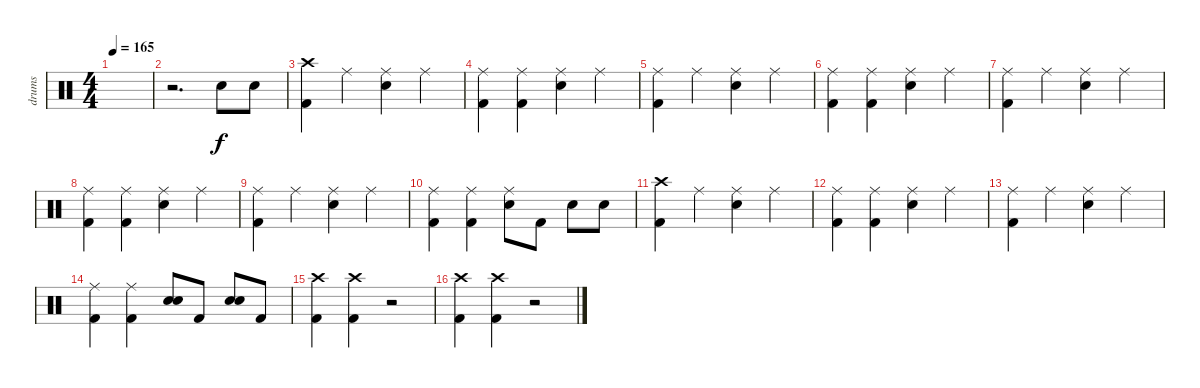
\track ("drums" "drums") {instrument percussion}
\staff {score}
\articulation defaults
\ts (4 4)
\tempo 165
\clef neutral
\ks c
|
r.2{d} "Snare (hit) 2".8 "Snare (hit) 2".8 |
("Crash high (hit)" "Kick (hit) 2").4 "Ride (middle)".4 ("Ride (middle)" "Snare (hit) 2").4 "Ride (middle)".4 |
("Ride (middle)" "Kick (hit) 2").4 ("Ride (middle)" "Kick (hit) 2").4 ("Ride (middle)" "Snare (hit) 2").4 "Ride (middle)".4 |
("Ride (middle)" "Kick (hit) 2").4 "Ride (middle)".4 ("Ride (middle)" "Snare (hit) 2").4 "Ride (middle)".4 |
("Ride (middle)" "Kick (hit) 2").4 ("Ride (middle)" "Kick (hit) 2").4 ("Ride (middle)" "Snare (hit) 2").4 "Ride (middle)".4 |
("Ride (middle)" "Kick (hit) 2").4 "Ride (middle)".4 ("Ride (middle)" "Snare (hit) 2").4 "Ride (middle)".4 |
("Ride (middle)" "Kick (hit) 2").4 ("Ride (middle)" "Kick (hit) 2").4 ("Ride (middle)" "Snare (hit) 2").4 "Ride (middle)".4 |
("Ride (middle)" "Kick (hit) 2").4 "Ride (middle)".4 ("Ride (middle)" "Snare (hit) 2").4 "Ride (middle)".4 |
("Ride (middle)" "Kick (hit) 2").4 ("Ride (middle)" "Kick (hit) 2").4 ("Ride (middle)" "Snare (hit) 2").8 "Kick (hit) 2".8 "Snare (hit) 2".8 "Snare (hit) 2".8 |
("Crash high (hit)" "Kick (hit) 2").4 "Ride (middle)".4 ("Ride (middle)" "Snare (hit) 2").4 "Ride (middle)".4 |
("Ride (middle)" "Kick (hit) 2").4 ("Ride (middle)" "Kick (hit) 2").4 ("Ride (middle)" "Snare (hit) 2").4 "Ride (middle)".4 |
("Ride (middle)" "Kick (hit) 2").4 "Ride (middle)".4 ("Ride (middle)" "Snare (hit) 2").4 "Ride (middle)".4 |
("Ride (middle)" "Kick (hit) 2").4 ("Ride (middle)" "Kick (hit) 2").4 ("Snare (hit) 2" "Snare (hit) 2").8 "Kick (hit) 2".8 ("Snare (hit) 2" "Snare (hit) 2").8 "Kick (hit) 2".8 |
("Crash high (hit)" "Kick (hit) 2").4 ("Crash high (hit)" "Kick (hit) 2").4 r.2 |
("Crash high (hit)" "Kick (hit) 2").4 ("Crash high (hit)" "Kick (hit) 2").4 r.2
